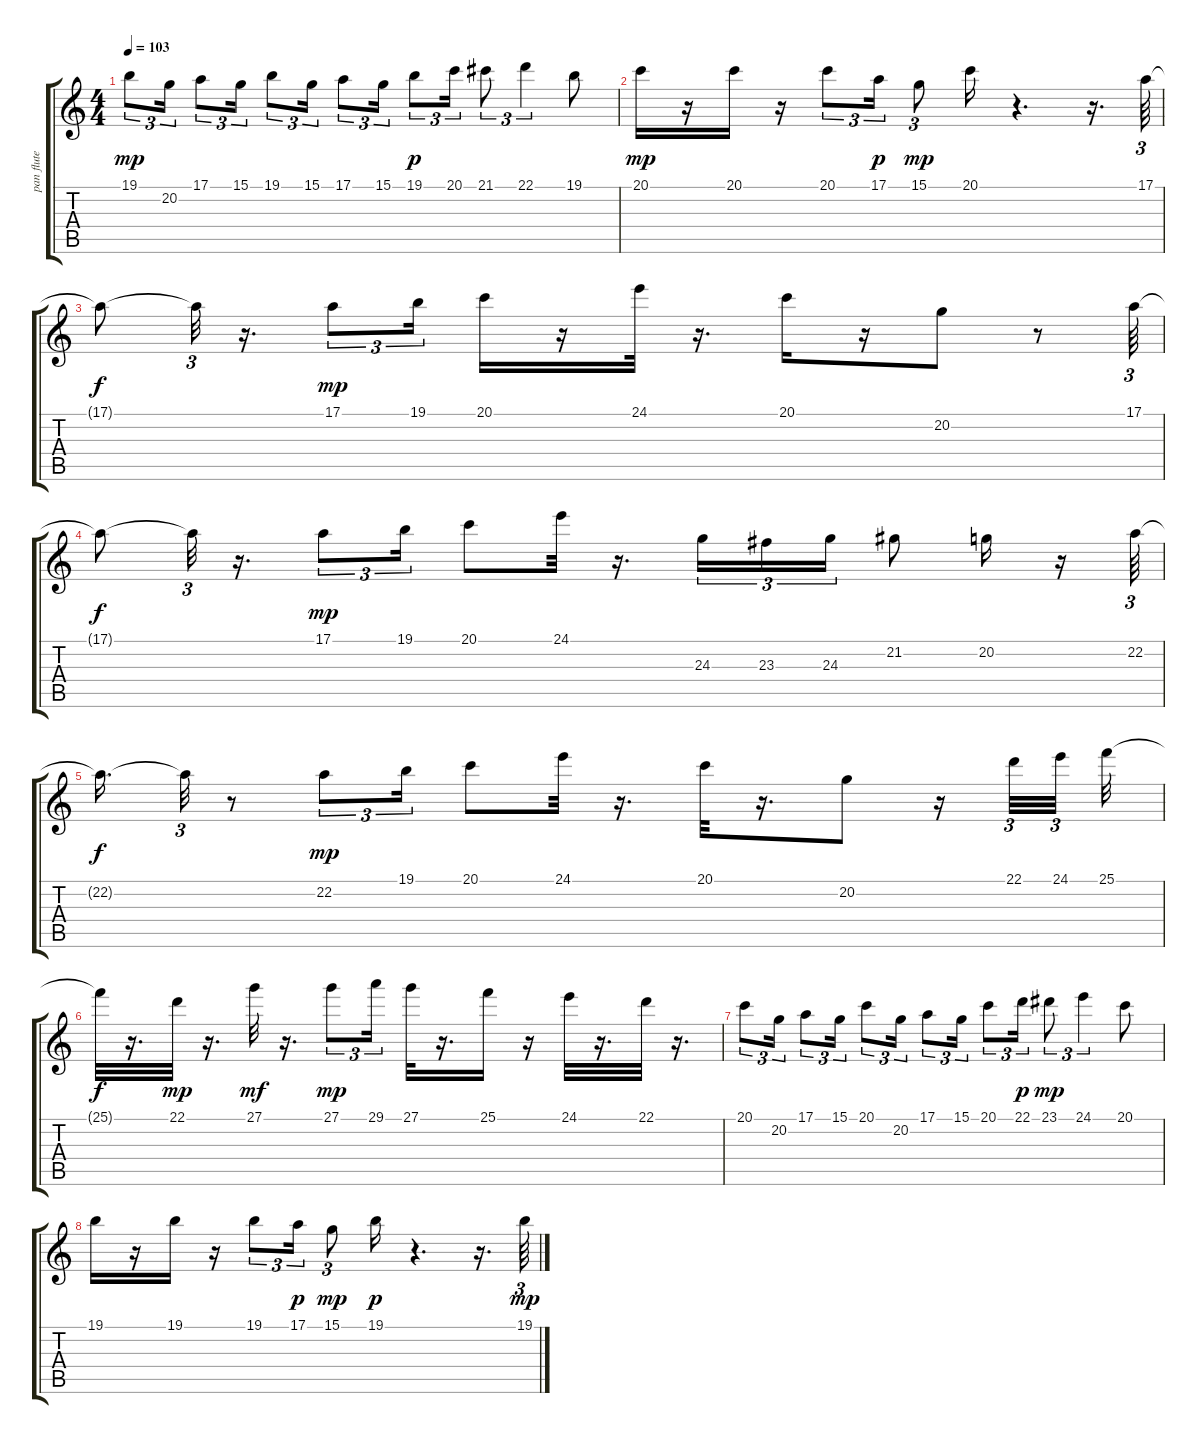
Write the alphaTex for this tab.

\track ("pan flute" "pan flute") {instrument panflute}
\staff {score tabs}
\tuning (E4 B3 G3 D3 A2 E2) {hide}
\ts (4 4)
\tempo 103
\clef g2
\ks c
19.1.8{tu (3 2) dy mp} 20.2.16{tu (3 2)} 17.1.8{tu (3 2)} 15.1.16{tu (3 2)} 19.1.8{tu (3 2)} 15.1.16{tu (3 2)} 17.1.8{tu (3 2)} 15.1.16{tu (3 2)} 19.1.8{tu (3 2) dy p} 20.1.16{tu (3 2)} 21.1.8{tu (3 2)} 22.1.4{tu (3 2)} 19.1.8 |
20.1.16{dy mp} r.16 20.1.16 r.16 20.1.8{tu (3 2)} 17.1.16{tu (3 2) dy p} 15.1.8{tu (3 2) dy mp} 20.1.16 r.4{d} r.16{d} 17.1.64{tu (3 2)} |
17.1{t}.8{dy f} 17.1{t}.32{tu (3 2)} r.16{d} 17.1.8{tu (3 2) dy mp} 19.1.16{tu (3 2)} 20.1.16 r.16 24.1.32 r.16{d} 20.1.16 r.16 20.2.8 r.8 17.1.64{tu (3 2)} |
17.1{t}.8{dy f} 17.1{t}.32{tu (3 2)} r.16{d} 17.1.8{tu (3 2) dy mp} 19.1.16{tu (3 2)} 20.1.8 24.1.32 r.16{d} 24.3.16{tu (3 2)} 23.3.16{tu (3 2)} 24.3.16{tu (3 2)} 21.2.8 20.2.16 r.16 22.2.64{tu (3 2)} |
22.2{t}.16{d dy f} 22.2{t}.32{tu (3 2)} r.8 22.2.8{tu (3 2) dy mp} 19.1.16{tu (3 2)} 20.1.8 24.1.32 r.16{d} 20.1.32 r.16{d} 20.2.8 r.16 22.1.32{tu (3 2)} 24.1.32{tu (3 2) beam splitsecondary} 25.1.32 |
25.1{t}.32{dy f} r.16{d} 22.1.32{dy mp} r.16{d} 27.1.32{dy mf} r.16{d} 27.1.8{tu (3 2) dy mp} 29.1.16{tu (3 2)} 27.1.32 r.16{d} 25.1.16 r.16 24.1.32 r.16{d} 22.1.32 r.16{d} |
20.1.8{tu (3 2)} 20.2.16{tu (3 2)} 17.1.8{tu (3 2)} 15.1.16{tu (3 2)} 20.1.8{tu (3 2)} 20.2.16{tu (3 2)} 17.1.8{tu (3 2)} 15.1.16{tu (3 2)} 20.1.8{tu (3 2)} 22.1.16{tu (3 2) dy p} 23.1.8{tu (3 2) dy mp} 24.1.4{tu (3 2)} 20.1.8 |
19.1.16 r.16 19.1.16 r.16 19.1.8{tu (3 2)} 17.1.16{tu (3 2) dy p} 15.1.8{tu (3 2) dy mp} 19.1.16{dy p} r.4{d} r.16{d} 19.1.64{tu (3 2) dy mp}
